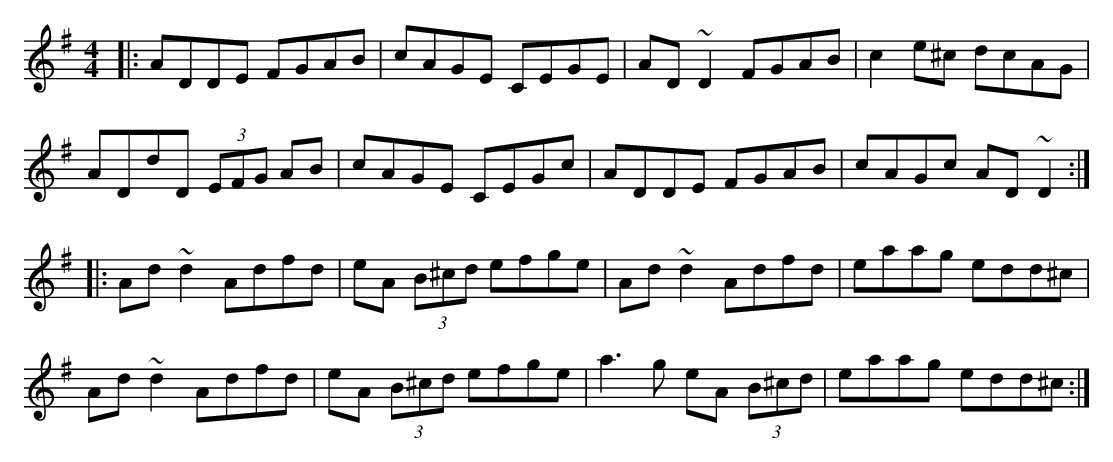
X:1
M:4/4
K:Dmix
|:ADDE FGAB|cAGE CEGE|AD~D2 FGAB|c2e^c dcAG|
ADdD (3EFG AB|cAGE CEGc|ADDE FGAB|cAGc AD~D2:|
|:Ad~d2 Adfd|eA (3B^cd efge|Ad~d2 Adfd|eaag edd^c|
Ad~d2 Adfd|eA (3B^cd efge|a3g eA (3B^cd|eaag edd^c:|
